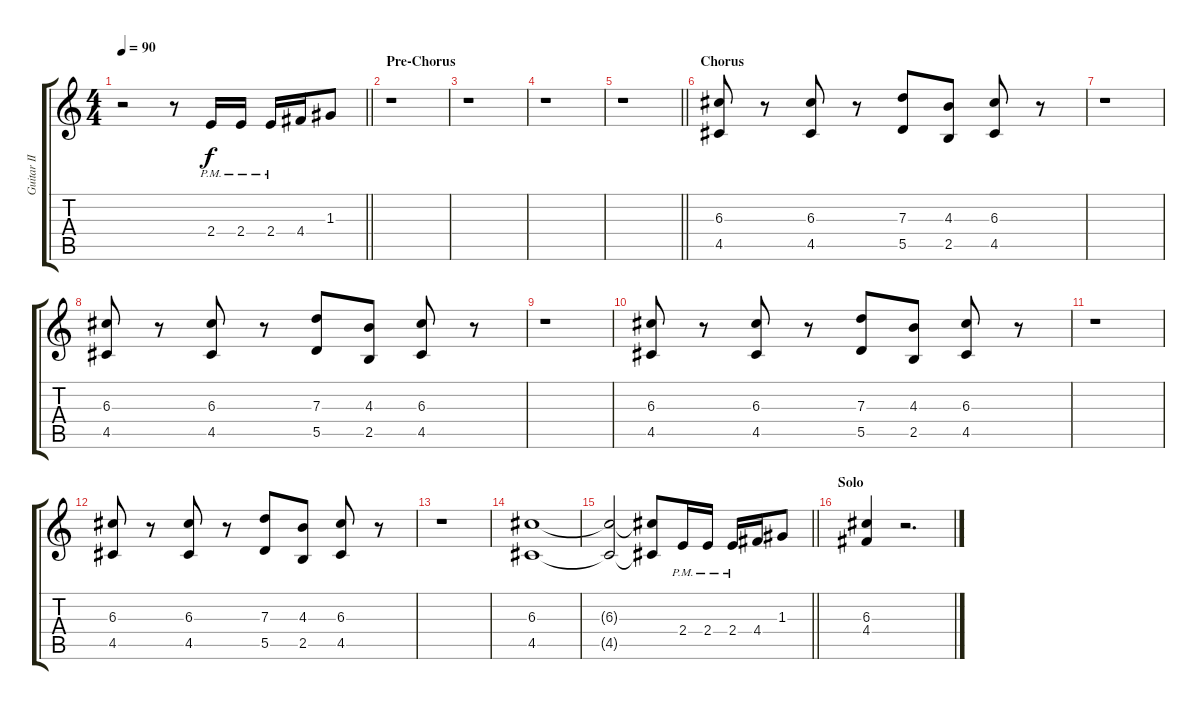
\track ("Guitar II" "Guitar II") {instrument overdrivenguitar}
\staff {score tabs}
\tuning (E4 B3 G3 D3 A2 E2) {hide}
\ts (4 4)
\tempo 90
\clef g2
\barLineRight lightlight
\ks c
r.2{dy f} r.8 2.4{pm}.16 2.4{pm}.16 2.4{pm}.16 4.4.16 1.3.8 |
\section ("" "Pre-Chorus")
r.1 |
r.1 |
r.1 |
\barLineRight lightlight
r.1 |
\section ("" "Chorus")
(6.3 4.5).8 r.8 (6.3 4.5).8 r.8 (7.3 5.5).8 (4.3 2.5).8 (6.3 4.5).8 r.8 |
r.1 |
(6.3 4.5).8 r.8 (6.3 4.5).8 r.8 (7.3 5.5).8 (4.3 2.5).8 (6.3 4.5).8 r.8 |
r.1 |
(6.3 4.5).8 r.8 (6.3 4.5).8 r.8 (7.3 5.5).8 (4.3 2.5).8 (6.3 4.5).8 r.8 |
r.1 |
(6.3 4.5).8 r.8 (6.3 4.5).8 r.8 (7.3 5.5).8 (4.3 2.5).8 (6.3 4.5).8 r.8 |
r.1 |
(6.3 4.5).1 |
\barLineRight lightlight
(6.3{t} 4.5{t}).2 (6.3{t} 4.5{t}).8 2.4{pm}.16 2.4{pm}.16 2.4{pm}.16 4.4.16 1.3.8 |
\section ("" "Solo")
(6.3 4.4).4 r.2{d}
